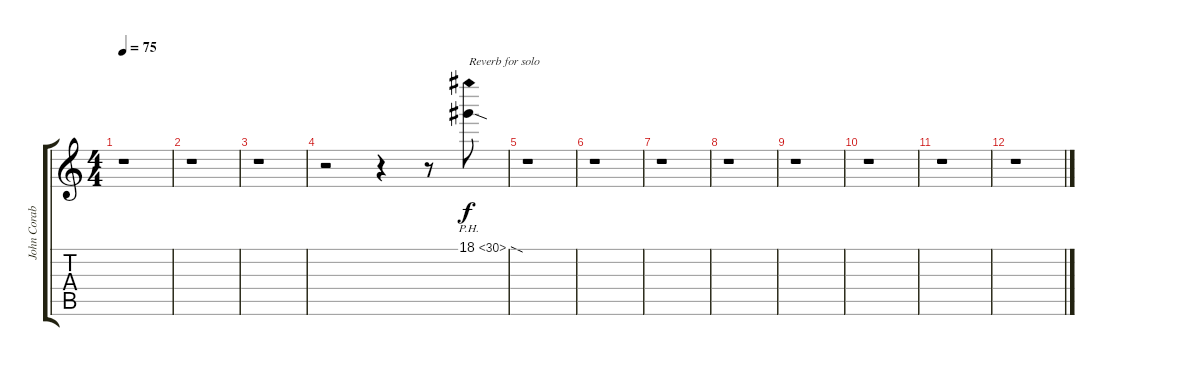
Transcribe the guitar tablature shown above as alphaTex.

\track ("John Corabi - Clean Guitar" "John Corab") {instrument electricguitarclean}
\staff {score tabs}
\tuning (D4 A3 F3 C3 G2 C2) {hide}
\ts (4 4)
\tempo 75
\clef g2
\ks c
r.1{dy mf} |
r.1 |
r.1 |
r.2 r.4 r.8 18.1{ph 12 sod}.8{txt "Reverb for solo" dy f} |
r.1 |
r.1 |
r.1 |
r.1 |
r.1 |
r.1 |
r.1 |
r.1
